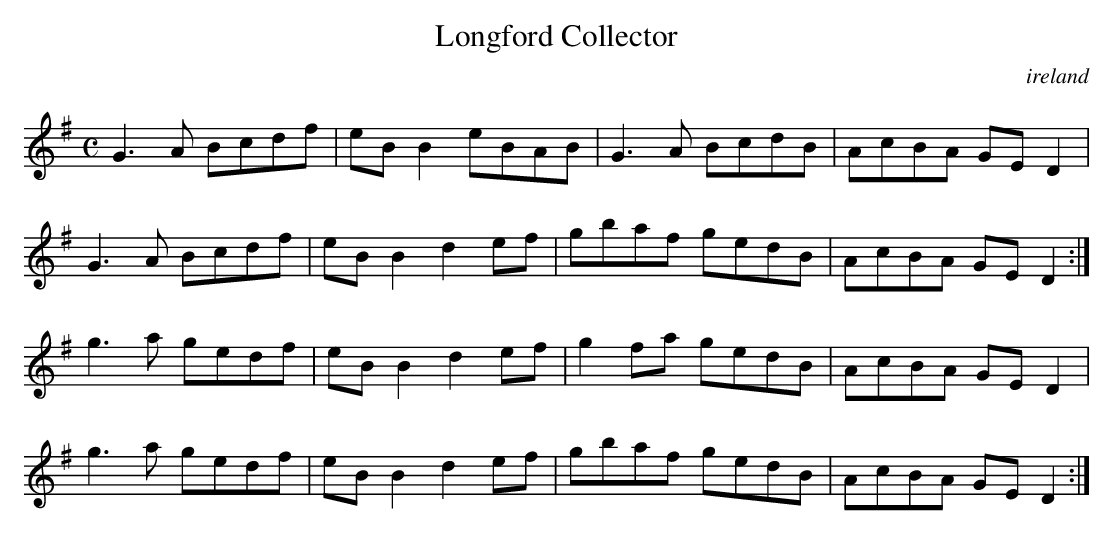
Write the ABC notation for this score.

X:1
T:Longford Collector
O:ireland
M:C
L:1/8
K:G Major
G3A Bcdf|eBB2 eBAB|G3A BcdB|AcBA GED2|!
G3A Bcdf|eBB2 d2ef|gbaf gedB|AcBA GED2:|!
g3a gedf|eBB2 d2ef|g2fa gedB|AcBA GED2|!
g3a gedf|eBB2 d2ef|gbaf gedB|AcBA GED2:|!
